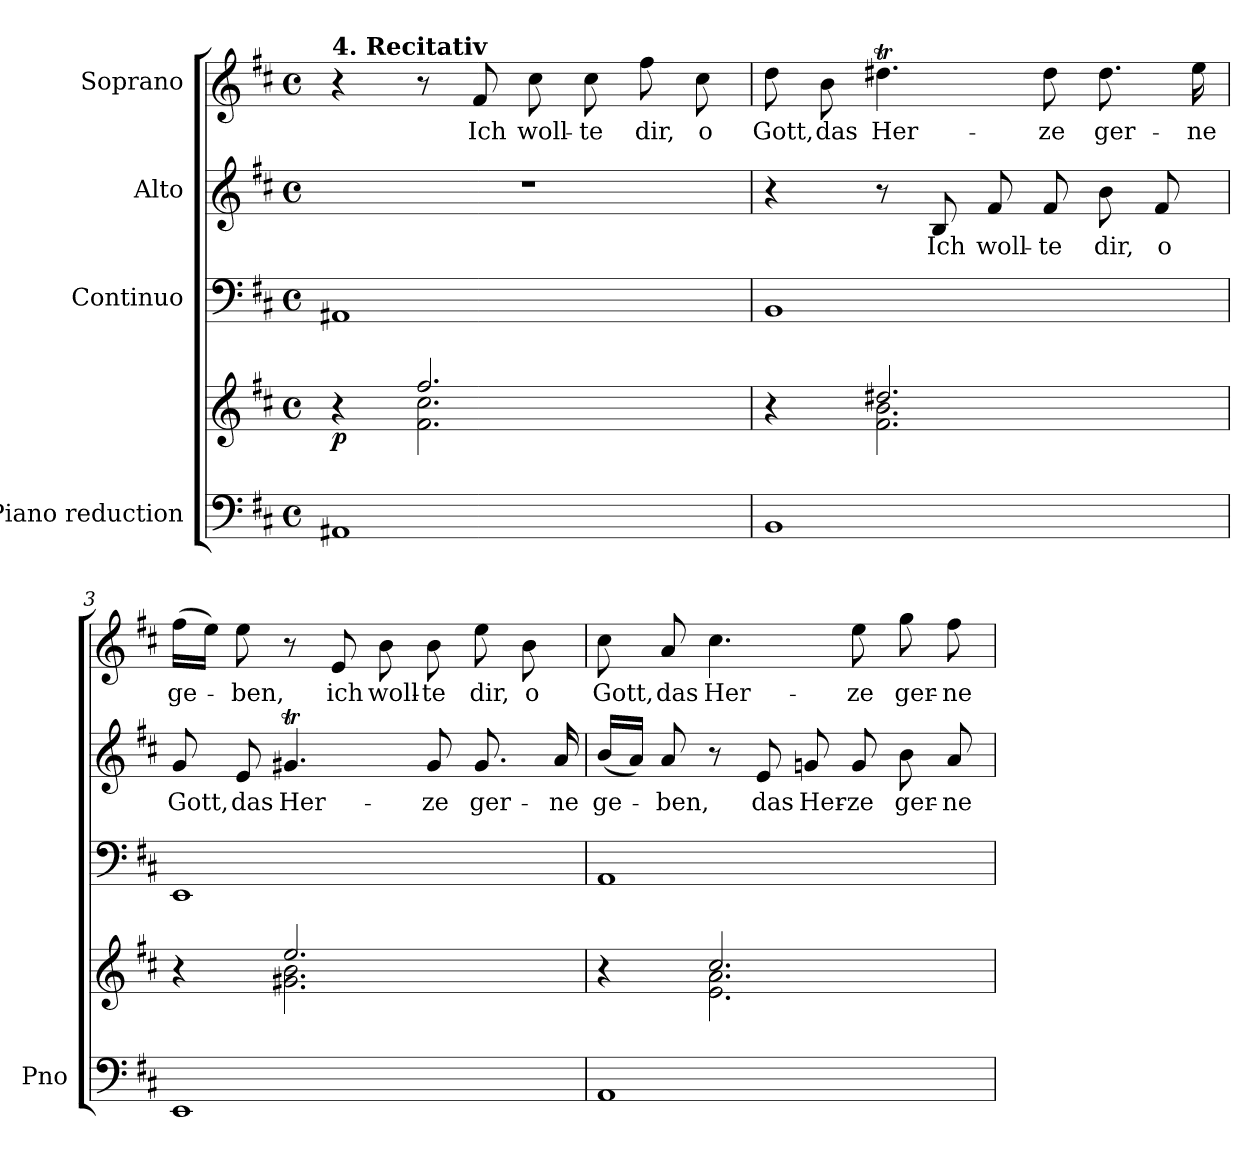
**kern	**kern	**dynam	**kern	**kern	**text	**kern	**text
*part4	*part4	*part4	*part3	*part2	*part2	*part1	*part1
*staff5	*staff4	*staff4/5	*staff3	*staff2	*staff2	*staff1	*staff1
*I"Piano reduction	*	*	*I"Continuo	*I"Alto	*	*I"Soprano	*
*I'Pno	*	*	*	*	*	*	*
*stria5	*stria5	*	*	*	*	*	*
*clefF4	*clefG2	*	*clefF4	*clefG2	*	*clefG2	*
*k[f#c#]	*k[f#c#]	*	*k[f#c#]	*k[f#c#]	*	*k[f#c#]	*
*M4/4	*M4/4	*	*M4/4	*M4/4	*	*M4/4	*
*met(c)	*met(c)	*	*met(c)	*met(c)	*	*met(c)	*
=1	=1	=1	=1	=1	=1	=1	=1
*	*^	*	*	*	*	*	*
!	!	!	!	!	!	!	!LO:TX:a:B:t=4. Recitativ	!
!	!	!	!LO:DY:b	!	!	!	!	!
1AA#X	4r	4ryy	p	1AA#X	1r	.	4r	.
.	2.ff#/	2.f#\ 2.cc#\	.	.	.	.	8r	.
!	!	!	!	!	!	!	!	!LO:LY:b
.	.	.	.	.	.	.	8f#/	Ich
!	!	!	!	!	!	!	!	!LO:LY:b
.	.	.	.	.	.	.	8cc#\	woll-
!	!	!	!	!	!	!	!	!LO:LY:b
.	.	.	.	.	.	.	8cc#\	-te
!	!	!	!	!	!	!	!	!LO:LY:b
.	.	.	.	.	.	.	8ff#\	dir,
!	!	!	!	!	!	!	!	!LO:LY:b
.	.	.	.	.	.	.	8cc#\	o
=2	=2	=2	=2	=2	=2	=2	=2	=2
!	!	!	!	!	!	!	!	!LO:LY:b
1BB	4r	4ryy	.	1BB	4r	.	8dd\	Gott,
!	!	!	!	!	!	!	!	!LO:LY:b
.	.	.	.	.	.	.	8b\	das
!	!	!	!	!	!	!	!	!LO:LY:b
.	2.dd#X/	2.f#\ 2.b\	.	.	8r	.	4.dd#Xt\	Her-
!	!	!	!	!	!	!LO:LY:b	!	!
.	.	.	.	.	8B/	Ich	.	.
!	!	!	!	!	!	!LO:LY:b	!	!
.	.	.	.	.	8f#/	woll-	.	.
!	!	!	!	!	!	!LO:LY:b	!	!LO:LY:b
.	.	.	.	.	8f#/	-te	8dd#\	-ze
!	!	!	!	!	!	!LO:LY:b	!	!LO:LY:b
.	.	.	.	.	8b\	dir,	8.dd#\	ger-
!	!	!	!	!	!	!LO:LY:b	!	!
.	.	.	.	.	8f#/	o	.	.
!	!	!	!	!	!	!	!	!LO:LY:b
.	.	.	.	.	.	.	16ee\	-ne
=3	=3	=3	=3	=3	=3	=3	=3	=3
!	!	!	!	!	!	!LO:LY:b	!	!LO:LY:b
1EE	4r	4ryy	.	1EE	8g/	Gott,	(16ff#\LL	ge-
.	.	.	.	.	.	.	16ee\JJ)	.
!	!	!	!	!	!	!LO:LY:b	!	!LO:LY:b
.	.	.	.	.	8e/	das	8ee\	-ben,
!	!	!	!	!	!	!LO:LY:b	!	!
.	2.ee/	2.g#X\ 2.b\	.	.	4.g#Xt/	Her-	8r	.
!	!	!	!	!	!	!	!	!LO:LY:b
.	.	.	.	.	.	.	8e/	ich
!	!	!	!	!	!	!	!	!LO:LY:b
.	.	.	.	.	.	.	8b\	woll-
!	!	!	!	!	!	!LO:LY:b	!	!LO:LY:b
.	.	.	.	.	8g#/	-ze	8b\	-te
!	!	!	!	!	!	!LO:LY:b	!	!LO:LY:b
.	.	.	.	.	8.g#/	ger-	8ee\	dir,
!	!	!	!	!	!	!	!	!LO:LY:b
.	.	.	.	.	.	.	8b\	o
!	!	!	!	!	!	!LO:LY:b	!	!
.	.	.	.	.	16a/	-ne	.	.
=4	=4	=4	=4	=4	=4	=4	=4	=4
!	!	!	!	!	!	!LO:LY:b	!	!LO:LY:b
1AA	4r	4ryy	.	1AA	(16b/LL	ge-	8cc#\	Gott,
.	.	.	.	.	16a/JJ)	.	.	.
!	!	!	!	!	!	!LO:LY:b	!	!LO:LY:b
.	.	.	.	.	8a/	-ben,	8a/	das
!	!	!	!	!	!	!	!	!LO:LY:b
.	2.cc#/	2.e\ 2.a\	.	.	8r	.	4.cc#\	Her-
!	!	!	!	!	!	!LO:LY:b	!	!
.	.	.	.	.	8e/	das	.	.
!	!	!	!	!	!	!LO:LY:b	!	!
.	.	.	.	.	8gn/	Her-	.	.
!	!	!	!	!	!	!LO:LY:b	!	!LO:LY:b
.	.	.	.	.	8g/	-ze	8ee\	-ze
!	!	!	!	!	!	!LO:LY:b	!	!LO:LY:b
.	.	.	.	.	8b\	ger-	8gg\	ger-
!	!	!	!	!	!	!LO:LY:b	!	!LO:LY:b
.	.	.	.	.	8a/	-ne	8ff#\	-ne
*	*v	*v	*	*	*	*	*	*
=	=	=	=	=	=	=	=
*-	*-	*-	*-	*-	*-	*-	*-
